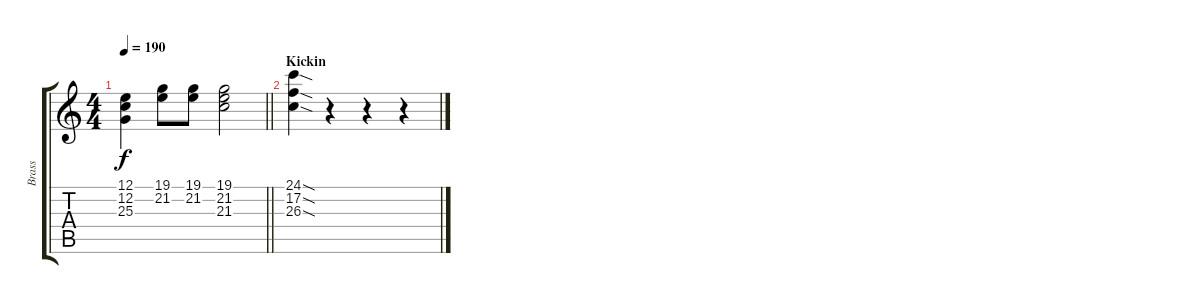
\track ("Brass" "Brass") {instrument brasssection}
\staff {score tabs}
\tuning (C4 G3 Eb3 Bb2 F2 C2) {hide}
\ts (4 4)
\tempo 190
\clef g2
\barLineRight lightlight
\ks c
(12.1 12.2 25.3).4{dy f} (19.1 21.2).8 (19.1 21.2).8 (19.1 21.2 21.3).2 |
\section ("" "Kickin")
(24.1{sod} 17.2{sod} 26.3{sod}).4 r.4 r.4 r.4
